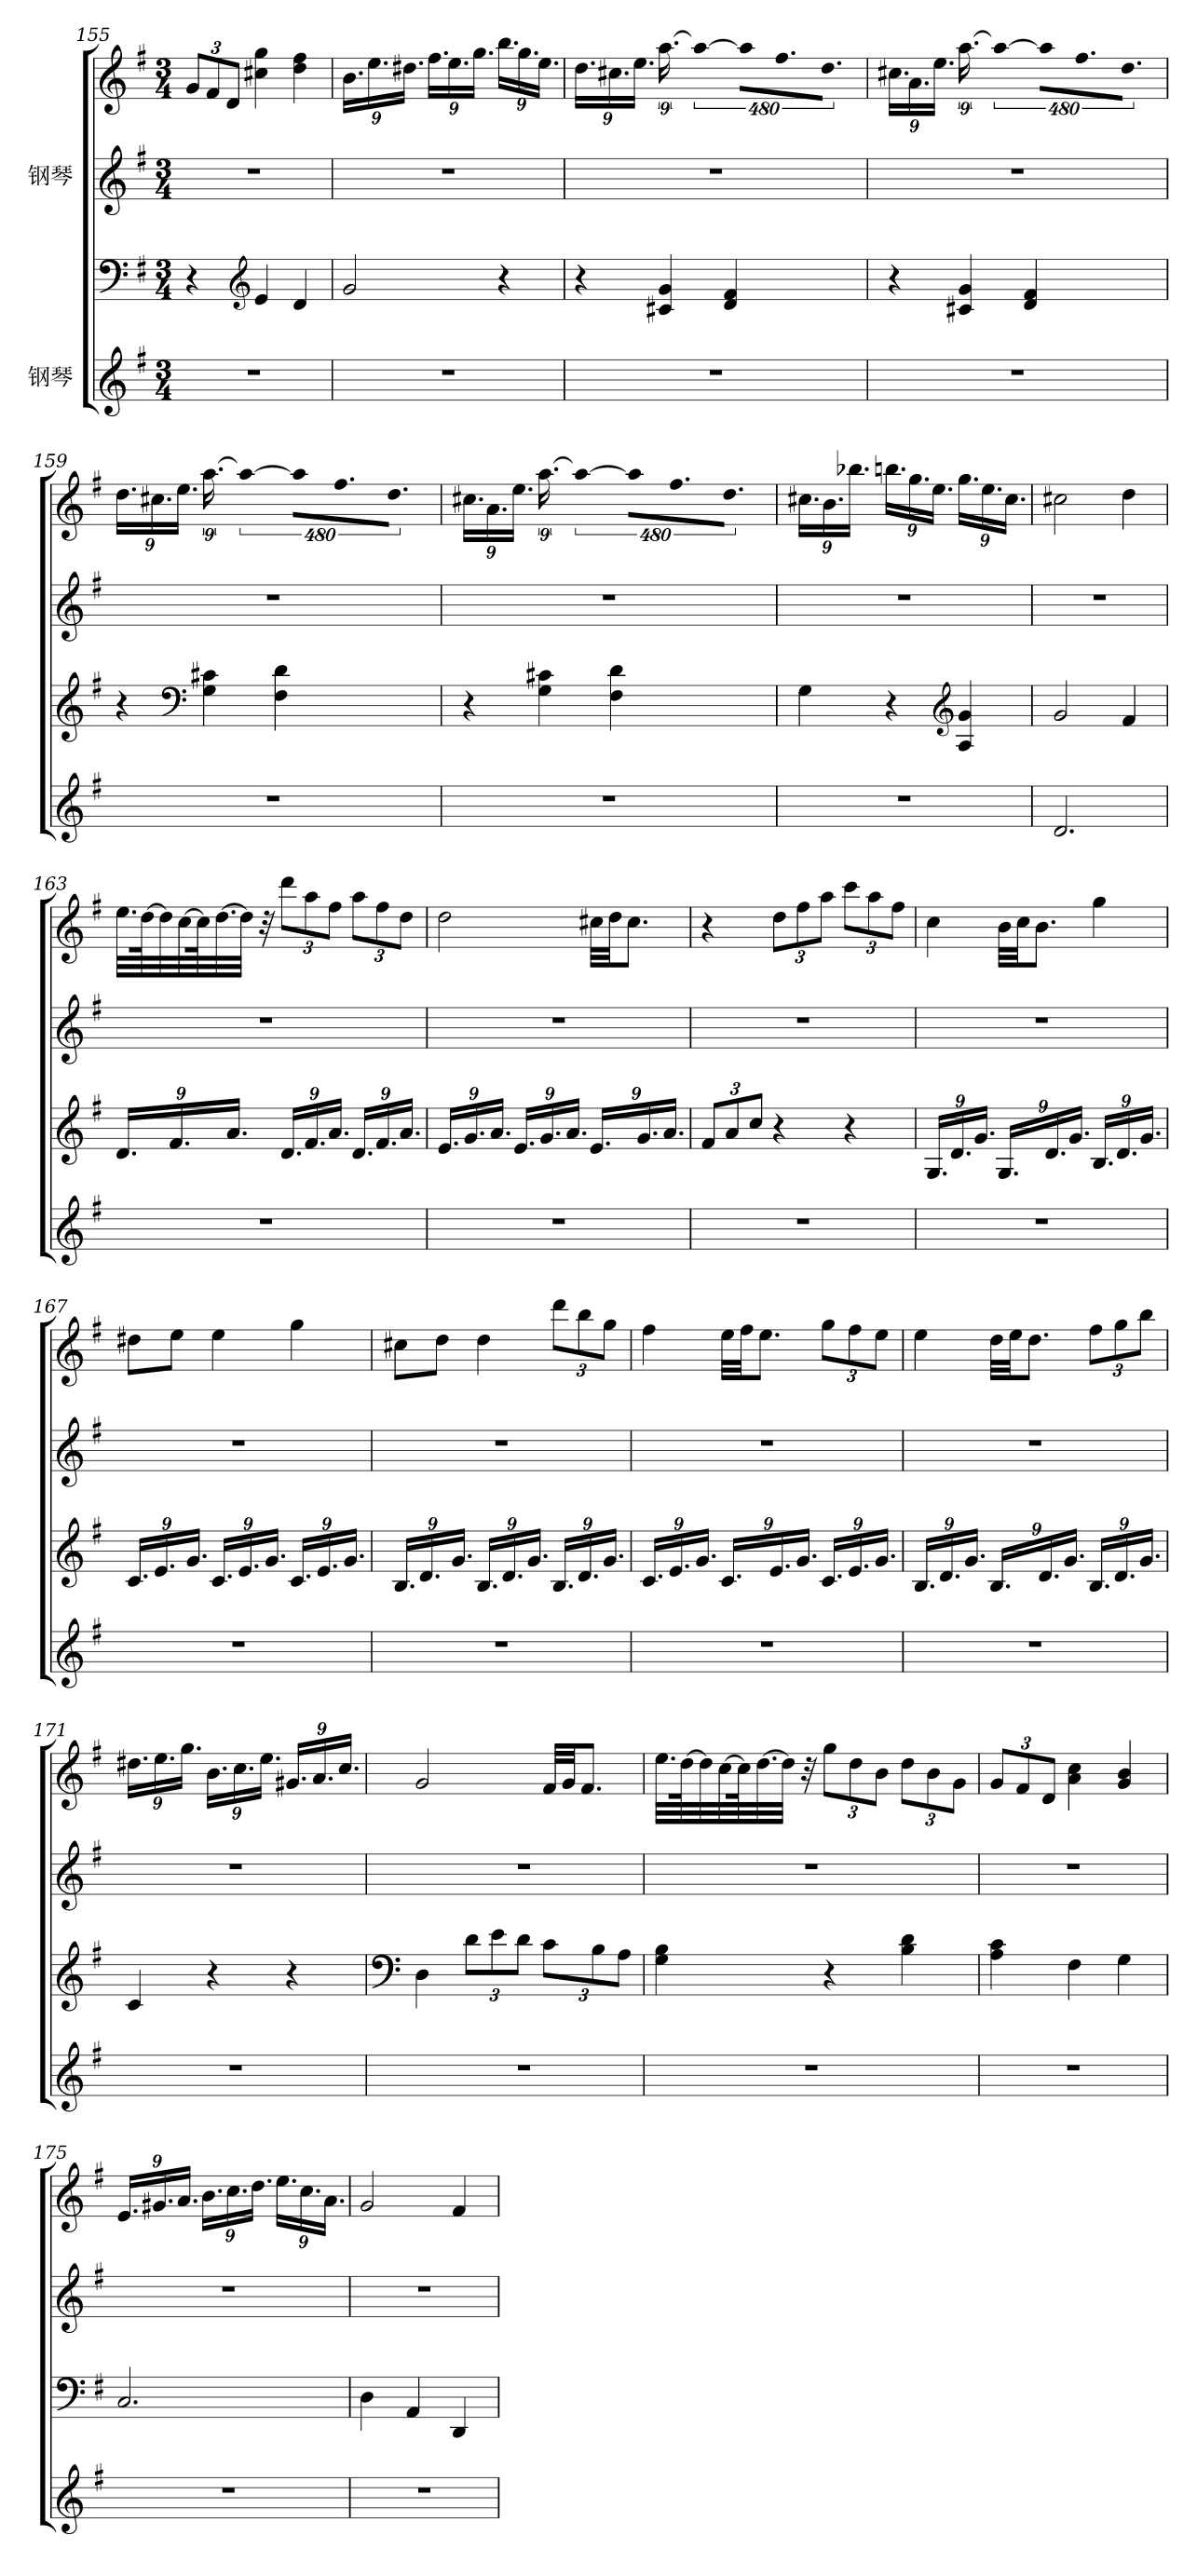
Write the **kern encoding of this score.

**kern	**kern	**kern	**kern
*part2	*part2	*part1	*part1
*staff4	*staff3	*staff2	*staff1
*I"钢琴	*	*I"钢琴	*
*clefG2	*clefF4	*clefG2	*clefG2
*k[f#]	*k[f#]	*k[f#]	*k[f#]
*M3/4	*M3/4	*M3/4	*M3/4
*	*	*	*Xbrackettup
=155	=155	=155	=155
2.r	4r	2.r	12g/L
.	.	.	12f#/
.	.	.	12d/J
*	*clefG2	*	*
.	4e/	.	4cc#X\ 4gg\
.	4d/	.	4dd\ 4ff#\
=156	=156	=156	=156
2.r	2g/	2.r	18.b\LL
.	.	.	18.ee\
.	.	.	18.dd#X\JJ
.	.	.	18.ff#\LL
.	.	.	18.ee\
.	.	.	18.gg\JJ
.	4r	.	18.bb\LL
.	.	.	18.gg\
.	.	.	18.ee\JJ
=157	=157	=157	=157
*	*	*	*brackettup
2.r	4r	2.r	18.dd\LL
.	.	.	18.cc#X\
.	.	.	18.ee\JJ
.	4c#X/ 4g/	.	[18.aa\
!	!	!	!LO:N:vis=4
.	.	.	1920%427aa\_
.	4d/ 4f#/	.	.
!	!	!	!LO:N:vis=32
.	.	.	1920%53aa\KLL]
.	.	.	18.ff#\
.	.	.	18.dd\JJ
!!LO:LB:g=z
=158	=158	=158	=158
2.r	4r	2.r	18.cc#X\LL
.	.	.	18.a\
.	.	.	18.ee\JJ
.	4c#X/ 4g/	.	[18.aa\
!	!	!	!LO:N:vis=4
.	.	.	1920%427aa\_
.	4d/ 4f#/	.	.
!	!	!	!LO:N:vis=32
.	.	.	1920%53aa\KLL]
.	.	.	18.ff#\
.	.	.	18.dd\JJ
=159	=159	=159	=159
2.r	4r	2.r	18.dd\LL
.	.	.	18.cc#X\
.	.	.	18.ee\JJ
*	*clefF4	*	*
.	4G\ 4c#X\	.	[18.aa\
!	!	!	!LO:N:vis=4
.	.	.	1920%427aa\_
.	4F#\ 4d\	.	.
!	!	!	!LO:N:vis=32
.	.	.	1920%53aa\KLL]
.	.	.	18.ff#\
.	.	.	18.dd\JJ
=160	=160	=160	=160
2.r	4r	2.r	18.cc#X\LL
.	.	.	18.a\
.	.	.	18.ee\JJ
.	4G\ 4c#X\	.	[18.aa\
!	!	!	!LO:N:vis=4
.	.	.	1920%427aa\_
.	4F#\ 4d\	.	.
!	!	!	!LO:N:vis=32
.	.	.	1920%53aa\KLL]
.	.	.	18.ff#\
.	.	.	18.dd\JJ
!!LO:PB:g=z
=161	=161	=161	=161
*	*	*	*Xbrackettup
2.r	4G\	2.r	18.cc#X\LL
.	.	.	18.b\
.	.	.	18.bb-X\JJ
.	4r	.	18.bbn\LL
.	.	.	18.gg\
.	.	.	18.ee\JJ
*	*clefG2	*	*
.	4A/ 4g/	.	18.gg\LL
.	.	.	18.ee\
.	.	.	18.cc#\JJ
=162	=162	=162	=162
2.d/	2g/	2.r	2cc#X\
.	4f#/	.	4dd\
=163	=163	=163	=163
*	*Xbrackettup	*	*
2.r	18.d/LL	2.r	32.ee\LLL
.	.	.	[64dd\K
.	.	.	32dd\]
.	18.f#/	.	.
.	.	.	[32cc\
.	.	.	64cc\K]
.	.	.	[32.dd\
.	18.a/JJ	.	.
.	.	.	32dd\JJJ]
.	.	.	32r
.	18.d/LL	.	12ddd\L
.	18.f#/	.	12aa\
.	18.a/JJ	.	12ff#\J
.	18.d/LL	.	12aa\L
.	18.f#/	.	12ff#\
.	18.a/JJ	.	12dd\J
!!LO:LB:g=z
=164	=164	=164	=164
2.r	18.e/LL	2.r	2dd\
.	18.g/	.	.
.	18.a/JJ	.	.
.	18.e/LL	.	.
.	18.g/	.	.
.	18.a/JJ	.	.
.	18.e/LL	.	32cc#X\LLL
.	.	.	32dd\JJ
.	.	.	8.cc#\J
.	18.g/	.	.
.	18.a/JJ	.	.
=165	=165	=165	=165
2.r	12f#/L	2.r	4r
.	12a/	.	.
.	12cc/J	.	.
.	4r	.	12dd\L
.	.	.	12ff#\
.	.	.	12aa\J
.	4r	.	12ccc\L
.	.	.	12aa\
.	.	.	12ff#\J
=166	=166	=166	=166
2.r	18.G/LL	2.r	4cc\
.	18.d/	.	.
.	18.g/JJ	.	.
.	18.G/LL	.	32b\LLL
.	.	.	32cc\JJ
.	.	.	8.b\J
.	18.d/	.	.
.	18.g/JJ	.	.
.	18.B/LL	.	4gg\
.	18.d/	.	.
.	18.g/JJ	.	.
!!LO:LB:g=z
=167	=167	=167	=167
2.r	18.c/LL	2.r	8dd#X\L
.	18.e/	.	.
.	.	.	8ee\J
.	18.g/JJ	.	.
.	18.c/LL	.	4ee\
.	18.e/	.	.
.	18.g/JJ	.	.
.	18.c/LL	.	4gg\
.	18.e/	.	.
.	18.g/JJ	.	.
=168	=168	=168	=168
2.r	18.B/LL	2.r	8cc#X\L
.	18.d/	.	.
.	.	.	8dd\J
.	18.g/JJ	.	.
.	18.B/LL	.	4dd\
.	18.d/	.	.
.	18.g/JJ	.	.
.	18.B/LL	.	12ddd\L
.	18.d/	.	12bb\
.	18.g/JJ	.	12gg\J
=169	=169	=169	=169
2.r	18.c/LL	2.r	4ff#\
.	18.e/	.	.
.	18.g/JJ	.	.
.	18.c/LL	.	32ee\LLL
.	.	.	32ff#\JJ
.	.	.	8.ee\J
.	18.e/	.	.
.	18.g/JJ	.	.
.	18.c/LL	.	12gg\L
.	18.e/	.	12ff#\
.	18.g/JJ	.	12ee\J
!!LO:PB:g=z
=170	=170	=170	=170
2.r	18.B/LL	2.r	4ee\
.	18.d/	.	.
.	18.g/JJ	.	.
.	18.B/LL	.	32dd\LLL
.	.	.	32ee\JJ
.	.	.	8.dd\J
.	18.d/	.	.
.	18.g/JJ	.	.
.	18.B/LL	.	12ff#\L
.	18.d/	.	12gg\
.	18.g/JJ	.	12bb\J
=171	=171	=171	=171
2.r	4c/	2.r	18.dd#X\LL
.	.	.	18.ee\
.	.	.	18.gg\JJ
.	4r	.	18.b\LL
.	.	.	18.cc\
.	.	.	18.ee\JJ
.	4r	.	18.g#X/LL
.	.	.	18.a/
.	.	.	18.cc/JJ
=172	=172	=172	=172
*	*clefF4	*	*
2.r	4D\	2.r	2g/
.	12d\L	.	.
.	12e\	.	.
.	12d\J	.	.
.	12c\L	.	32f#/LLL
.	.	.	32g/JJ
.	.	.	8.f#/J
.	12B\	.	.
.	12A\J	.	.
!!LO:LB:g=z
=173	=173	=173	=173
2.r	4G\ 4B\	2.r	32.ee\LLL
.	.	.	[64dd\K
.	.	.	32dd\]
.	.	.	[32cc\
.	.	.	64cc\K]
.	.	.	[32.dd\
.	.	.	32dd\JJJ]
.	.	.	32r
.	4r	.	12gg\L
.	.	.	12dd\
.	.	.	12b\J
.	4B\ 4d\	.	12dd\L
.	.	.	12b\
.	.	.	12g\J
=174	=174	=174	=174
2.r	4A\ 4c\	2.r	12g/L
.	.	.	12f#/
.	.	.	12d/J
.	4F#\	.	4a\ 4cc\
.	4G\	.	4g/ 4b/
=175	=175	=175	=175
2.r	2.C/	2.r	18.e/LL
.	.	.	18.g#X/
.	.	.	18.a/JJ
.	.	.	18.b\LL
.	.	.	18.cc\
.	.	.	18.dd\JJ
.	.	.	18.ee\LL
.	.	.	18.cc\
.	.	.	18.a\JJ
=176	=176	=176	=176
2.r	4D\	2.r	2g/
.	4AA/	.	.
.	4DD/	.	4f#/
=	=	=	=
*-	*-	*-	*-
